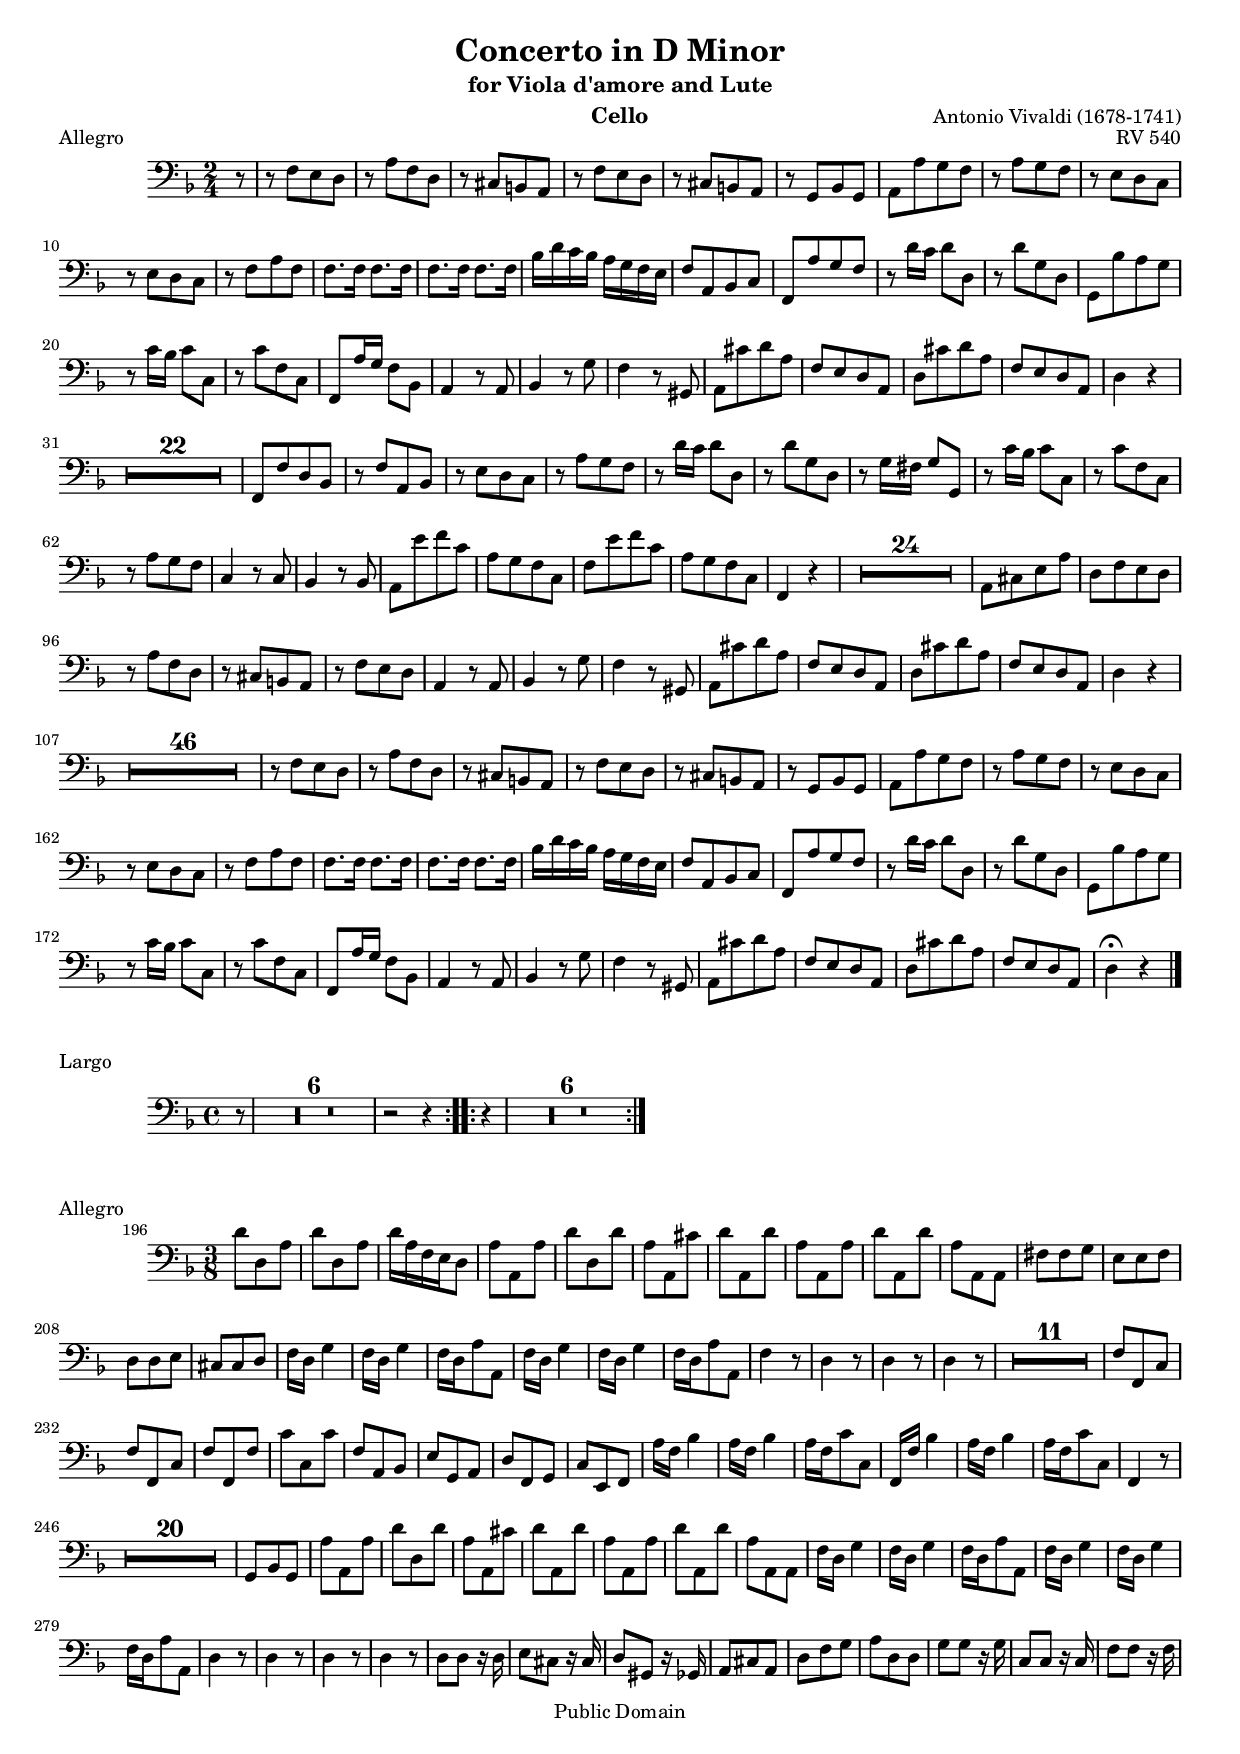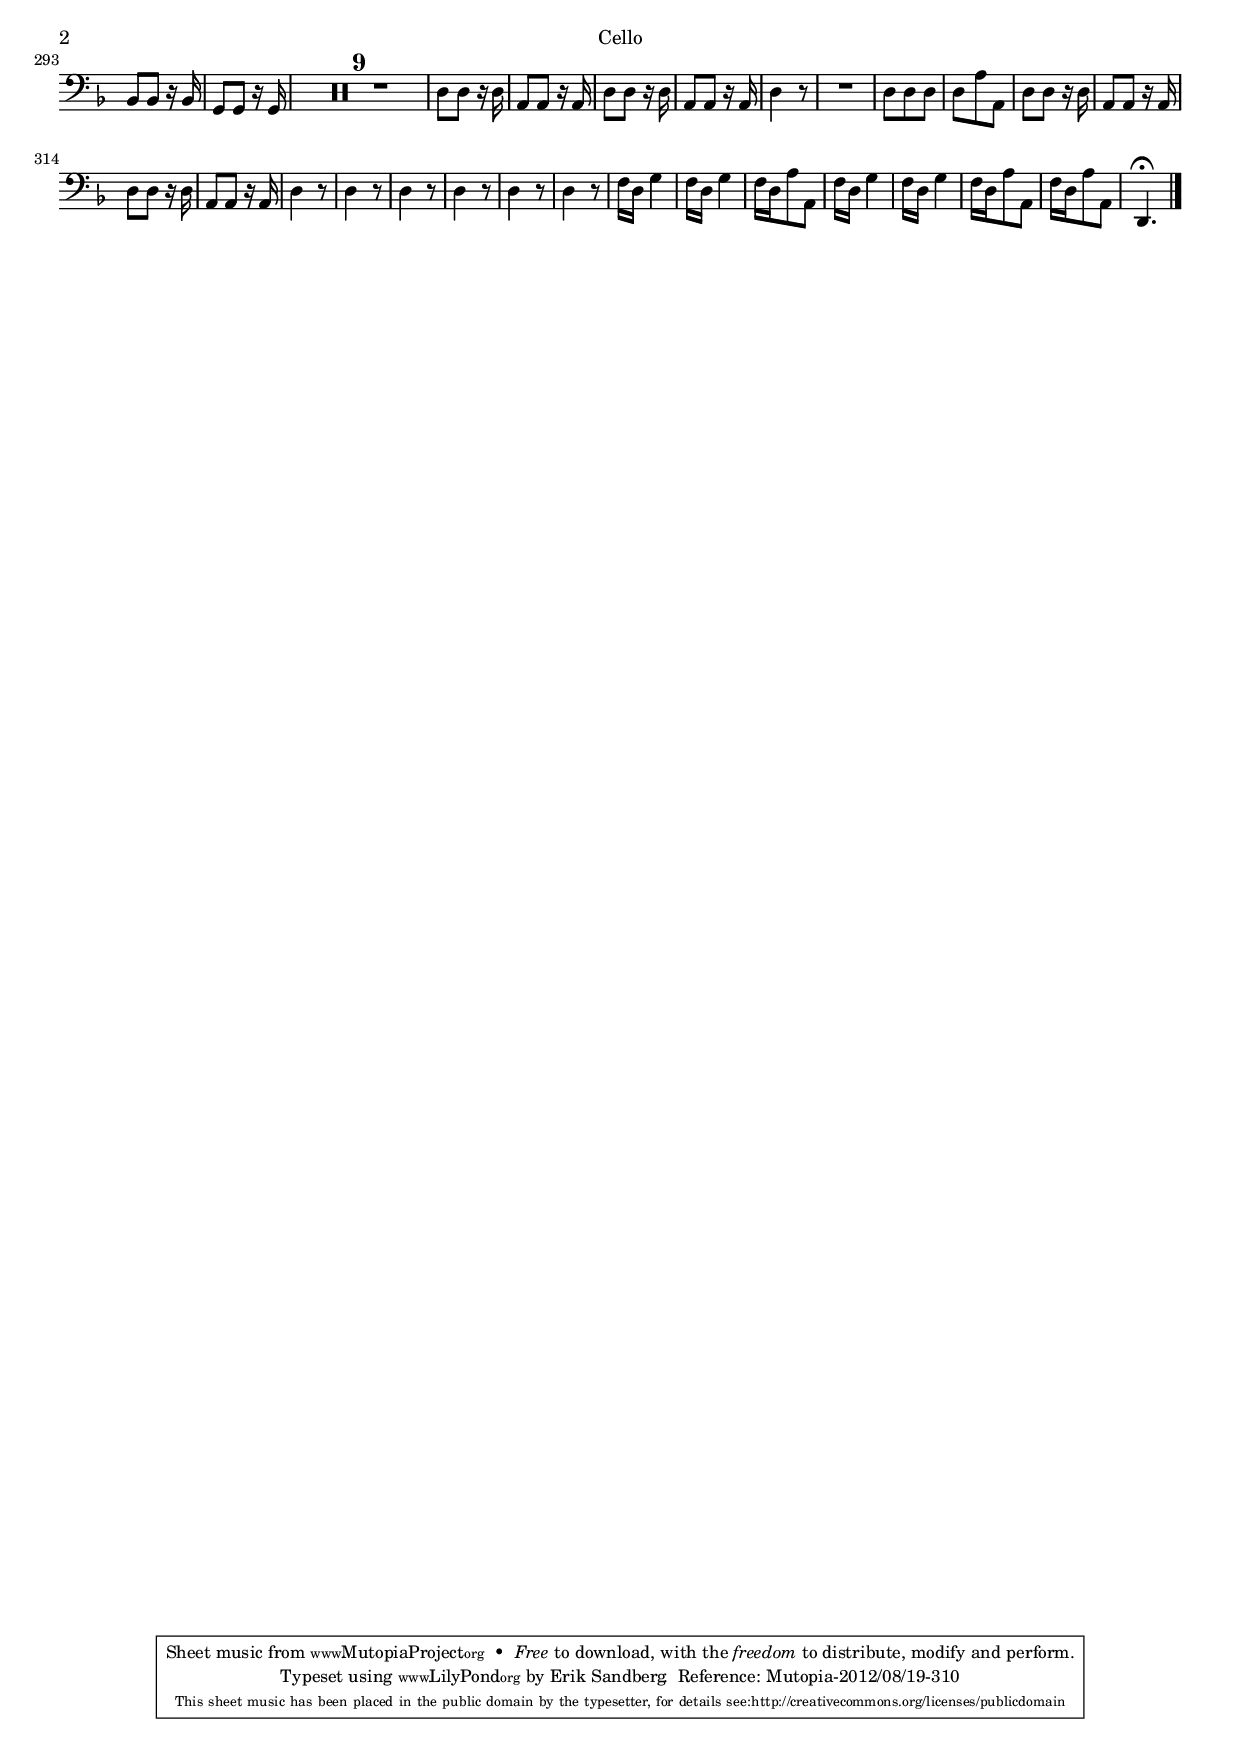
\version "2.14.2"
Instrument = "Cello"
\include "header.ly"
\version "2.14.2"

IBasso = \relative c {
  \clef "bass"
  \key f \major
  \time 2/4 
  \set Timing.beamExceptions = #'(
    (end . (
      ((1 . 8) . (4))
      ((1 . 16) . (4 4))
    )))

  \set Score.skipBars = ##t

  \partial 8 r8 |

  r8 f e d |
  % 2
  r8 a' f d |
  % 3
  r8 cis b a |
  % 4
  r8 f' e d |
  % 5
  r8 cis b a |
  % 6
  r8 g bes g |
  % 7
  a a' g f |
  % 8
  r8 a g f |
  % 9
  r8 e d c |
  % 10
  r8 e d c |
  % 11
  r8 f a f |
  % 12
  f8. f16 f8. f16 |
  % 13
  f8. f16 f8. f16 |
  % 14
  bes d c bes a g f e |
  % 15
  f8 a, bes c |
  % 16
  f, a' g f |
  % 17
  r8 d'16 c d8 d, |
  % 18
  r8 d' g, d |
  % 19
  g, bes' a g |
  % 20
  r8 c16 bes c8 c, |
  % 21
  r8 c' f, c |
  % 22
  f, a'16 g f8 bes, |
  % 23
  a4 r8 a8 |
  % 24
  bes4 r8 g'8 |
  % 25
  f4 r8 gis,8 |
  % 26
  a cis' d a |
  % 27
  f e d a |
  % 28
  d cis' d a |
  % 29
  f e d a |
  % 30
  d4 r |
  % 31
  R2*22
  % 53
  f,8 f' d bes |
  % 54
  r8 f' a, bes |
  % 55
  r8 e d c |
  % 56
  r8 a' g f |
  % 57
  r8 d'16 c d8 d, |
  % 58
  r8 d' g, d |
  % 59
  r8 g16 fis g8 g, |
  % 60
  r8 c'16 bes c8 c, |
  % 61
  r8 c' f, c |
  % 62
  r8 a' g f |
  % 63
  c4 r8 c8 |
  % 64
  bes4 r8 bes8 |
  % 65
  a e'' f c |
  % 66
  a g f c |
  % 67
  f e' f c |
  % 68
  a g f c |
  % 69
  f,4 r |
  % 70
  R2*24 |
  % 94
  a8 cis e a |
  % 95
  d, f e d |
  % 96
  r8 a' f d |
  % 97
  r8 cis b a |
  % 98
  r8 f' e d |
  % 99
  a4 r8 a8 |
  % 100
  bes4 r8 g'8 |
  % 101
  f4 r8 gis,8 |
  % 102
  a cis' d a |
  % 103
  f e d a |
  % 104
  d cis' d a |
  % 105
  f e d a |
  % 106
  d4 r |
  % 107
  R2*46 |
  % 153
  r8 f8 e d |
  % 154
  r8 a' f d |
  % 155
  r8 cis b a |
  % 156
  r8 f' e d |
  % 157
  r8 cis b a |
  % 158
  r8 g bes g |
  % 159
  a a' g f |
  % 160
  r8 a g f |
  % 161
  r8 e d c |
  % 162
  r8 e d c |
  % 163
  r8 f a f |
  % 164
  f8. f16 f8. f16 |
  % 165
  f8. f16 f8. f16 |
  % 166
  bes d c bes a g f e |
  % 167
  f8 a, bes c |
  % 168
  f, a' g f |
  % 169
  r8 d'16 c d8 d, |
  % 170
  r8 d' g, d |
  % 171
  g, bes' a g |
  % 172
  r8 c16 bes c8 c, |
  % 173
  r8 c' f, c |
  % 174
  f, a'16 g f8 bes, |
  % 175
  a4 r8 a8 |
  % 176
  bes4 r8 g'8 |
  % 177
  f4 r8 gis,8 |
  % 178
  a cis' d a |
  % 179
  f e d a |
  % 180
  d cis' d a |
  % 181
  f e d a |
  % 182
  d4^\fermata r \bar "|."
}

IFigures = \context FiguredBass \figuremode { 
  \partial 8 <_>8 |
  %1
  <_>2*6 |
  %7
  <_>4. <6>8 |
  <_>2*9 |
  %17
  <_>8 <5 4> <3+> <_> |
  <_>2*2 
  %20
  <_>8 <5 4> <3> <_> | <_>2*2
  %23
  <_+>2 | <_>4. <6 4+>8 |
  <_>2 | <_>8 <6 5>4. | <_>2 | <_>8 <6 5>4. |
  %29
  <_>2*28 |
  %57
  <_>8 <5 4> <3+> <_> | <_>2*7 |
  %65
  <_>8 <6 5> <_> <_> | <_>2*33
  %99
  <_+>2 | <_>4. <6 4+>8 | <_>2 | <_>8 <6 5> <_> <_> |
  %103
  <_>2*56 |
  %159
  <_>4. <6>8 | <_>2*9 |
  %169
  <_>8 <5 4> <3+> <_> | <_>2*2 |
  <_>8 <5 4> <3> <_> | <_>2*2 |
  %175
  <_+>2 | <_>4. <6 4+>8 |
  <_>2 | <_>8 <6 5> <_> <_> |
  %179
  <_>2*4
 }

\version "2.14.2"

IIIBasso = \relative c' {
  \clef "bass"
  \key f \major
  \time 3/8
  \set Score.skipBars = ##t
  \set Score.currentBarNumber = #196

  d8 d, a' |
  % 197
  d d, a' |
  % 198
  d16 a f e d8 |
  % 199
  a' a, a' |
  % 200
  d d, d' |
  % 201
  a a, cis' |
  % 202
  d a, d' |
  % 203
  a a, a' |
  % 204
  d a, d' |
  % 205
  a a, a |
  % 206
  fis' fis g |
  % 207
  e e f |
  % 208
  d d e |
  % 209
  cis cis d |
  % 210
  f16 d g4 |
  % 211
  f16 d g4 |
  % 212
  f16 d a'8 a, |
  % 213
  f'16 d g4 |
  % 214
  f16 d g4 |
  % 215
  f16 d a'8 a, |
  % 216
  f'4 r8 |
  % 217
  d4 r8 |
  % 218
  d4 r8 |
  % 219
  d4 r8 |
  % 220
  R4.*11 |
  % 231
  f8 f, c' |
  % 232
  f f, c' |
  % 233
  f f, f' |
  % 234
  c' c, c' |
  % 235
  f, a, bes |
  % 236
  e g, a |
  % 237
  d f, g |
  % 238
  c e, f |
  % 239
  a'16 f bes4 |
  % 240
  a16 f bes4 |
  % 241
  a16 f c'8 c, |
  % 242
  f,16 f' bes4 |
  % 243
  a16 f bes4 |
  % 244
  a16 f c'8 c, |
  % 245
  f,4 r8 |
  % 246
  R4.*20
  % 266
  g8 bes g |
  % 267
  a' a, a' |
  % 268
  d d, d' |
  % 269
  a a, cis' |
  % 270
  d a, d' |
  % 271
  a a, a' |
  % 272
  d a, d' |
  % 273
  a a, a |
  % 274
  f'16 d g4 |
  % 275
  f16 d g4 |
  % 276
  f16 d a'8 a, |
  % 277
  f'16 d g4 |
  % 278
  f16 d g4 |
  % 279
  f16 d a'8 a, |
  % 280
  d4 r8 |
  % 281
  d4 r8 |
  % 282
  d4 r8 |
  % 283
  d4 r8 |
  % 284
  d8 d r16 d |
  % 285
  e8 cis r16 cis |
  % 286
  d8 gis, r16 ges |
  % 287
  a8 cis a |
  % 288
  d f g |
  % 289
  a d, d |
  % 290
  g g r16 g |
  % 291
  c,8 c r16 c |
  % 292
  f8 f r16 f |
  % 293
  bes,8 bes r16 bes |
  % 294
  g8 g r16 g |
  % 295
  R4.*9
  % 304
  d'8 d r16 d |
  % 305
  a8 a r16 a |
  % 306
  d8 d r16 d |
  % 307
  a8 a r16 a |
  % 308
  d4 r8 |
  % 309
  R4. |
  % 310
  d8 d d |
  % 311
  d a' a, |
  % 312
  d d r16 d |
  % 313
  a8 a r16 a |
  % 314
  d8 d r16 d |
  % 315
  a8 a r16 a |
  % 316
  d4 r8 |
  % 317
  d4 r8 |
  % 318
  d4 r8 |
  % 319
  d4 r8 |
  d4 r8 |
  d4 r8 |
  % 322
  f16 d g4 |
  % 323
  f16 d g4 |
  % 324
  f16 d a'8 a, |
  % 325
  f'16 d g4 |
  % 326
  f16 d g4 |
  % 327
  f16 d a'8 a, |
  % 328
  f'16 d a'8 a, |
  % 329
  d,4.^\fermata \bar "|."
}

IIIFigures = \figuremode { 
  %196
  <_>4.*3 |
  %199
  <_+>4. | <_> | <6 4>8 <3+ 5> <_> | <_>4.*3 |
  %205
  <_+>4. | <_>4.*4 |
  %210
  <_>8 <3> <6 4+> | <_>8 <3> <6 4+> | <_> <_+> <_> | 
  <_>8 <3> <6 4+> | <_>8 <3> <6 4+> | <_> <_+> <_> | 
  %216
  <_>4.*23 |
  %239
  <_>8 <3> <4 6> | <_> <_> <6 4> | <_>4. | <_>8 <_> <6 4> | <_> <_> <6 4> |
  %244
  <_>4.*23
  %267
  <_+>4. | <_> | <6 4>8 <5 3+> <_> | <_>4. | <7> |
  %272
  <_>4.*50
  %322
  <_>8 <3> <6 4+> | <_> <_> <6 4+> | <_> <_+> <_> |
  <_> <_> <6 4+> | <_> <_> <6 4+> |
  %327
  <_>4.*3
 }


#(set-global-staff-size 17)

\score {
  \context Staff=A \IBasso
  \header { piece = "Allegro" opus = "RV 540" }
  \layout {}
}

Clef = \clef "bass"
\version "2.14.2"

% 2nd movement tacet. Common for viola and basso.
\score { \context Staff  {
  \Clef
  \key f \major
  \time 4/4
  \set Score.skipBars = ##t
  \repeat "volta" 2 {
    \partial 8 r8 | R1*6 | r2 r4
  }
  \repeat "volta" 2 {
    r4 | R1*6
  }
  }

  \header { piece = "Largo" }
  \layout {}
}


\score {
  \context Staff=A \IIIBasso
  \header { piece = "Allegro" }
  \layout {}
}